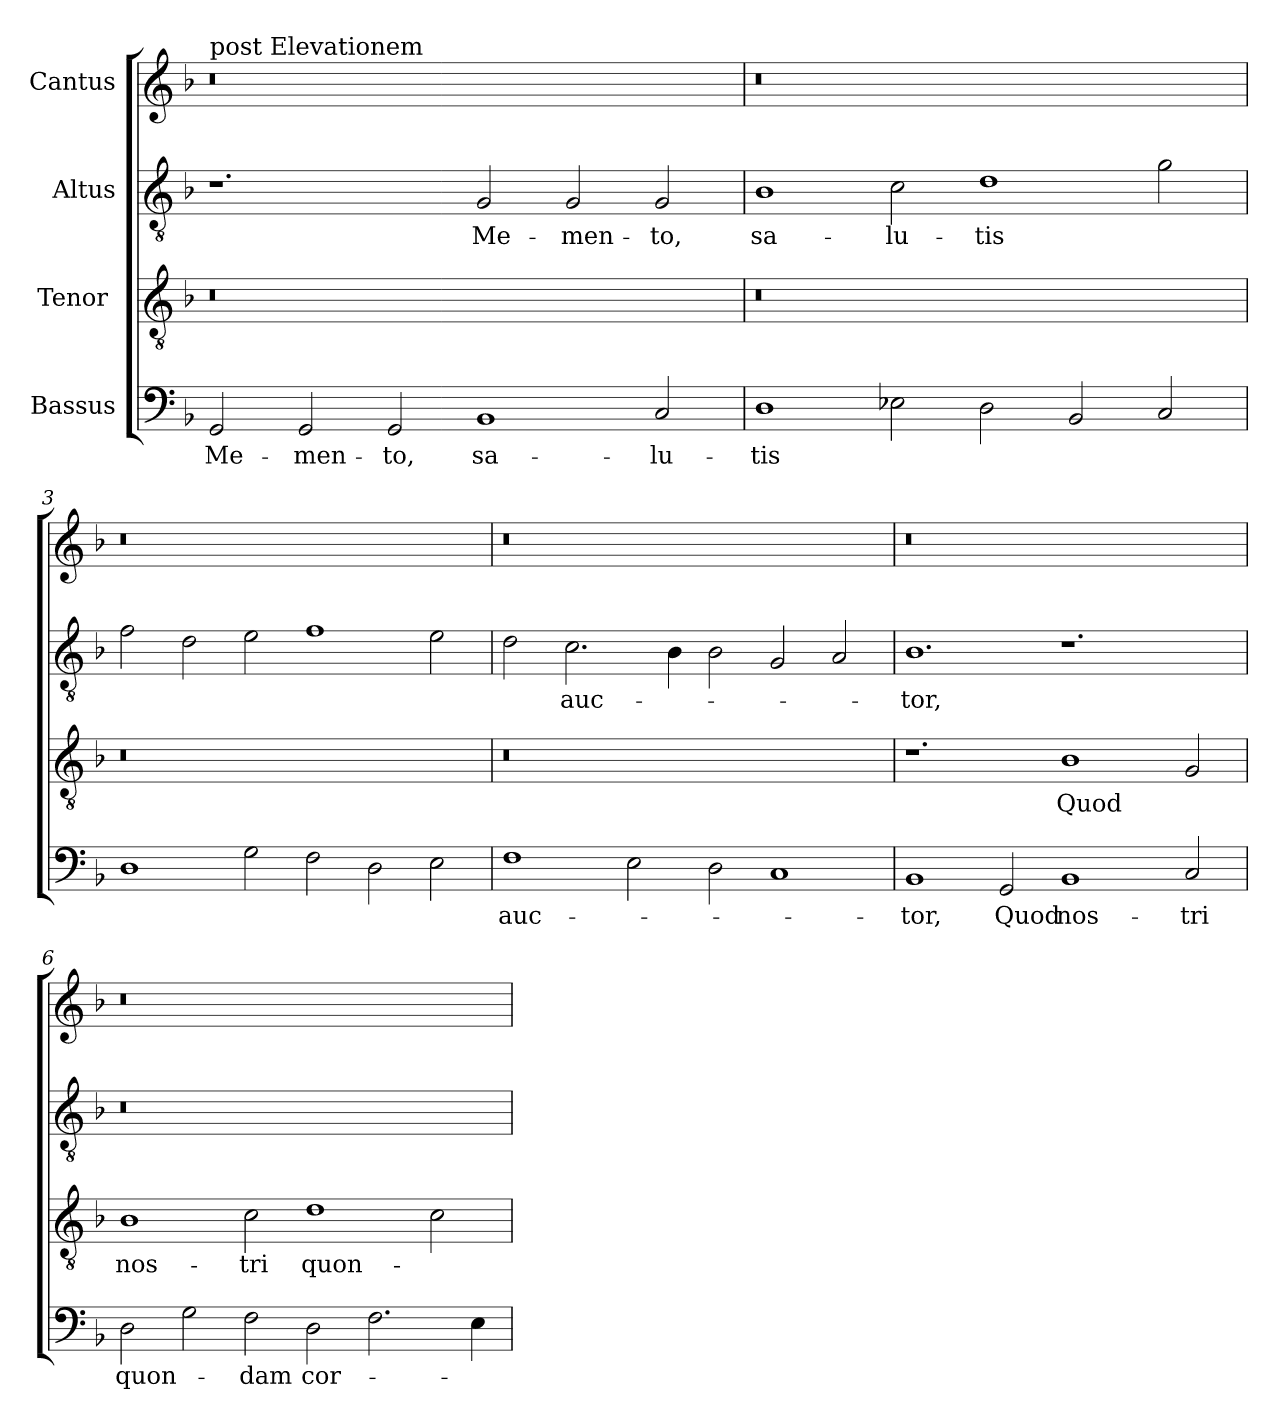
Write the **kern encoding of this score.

**kern	**text	**kern	**text	**kern	**text	**kern
*part4	*part4	*part3	*part3	*part2	*part2	*part1
*staff4	*staff4	*staff3	*staff3	*staff2	*staff2	*staff1
*I"Bassus	*	*I"Tenor 	*	*I"Altus	*	*I"Cantus
*clefF4	*	*clefGv2	*	*clefGv2	*	*clefG2
*k[b-]	*	*k[b-]	*	*k[b-]	*	*k[b-]
*F:	*	*F:	*	*F:	*	*F:
=1	=1	=1	=1	=1	=1	=1
!	!	!	!	!	!	!LO:TX:a:t=post Elevationem
2GG/	Me-	0r	.	1.r	.	0r
2GG/	-men-	.	.	.	.	.
2GG/	-to,	.	.	.	.	.
1BB-/	sa-	.	.	2G/	Me-	.
.	.	1ryy	.	2G/	-men-	1ryy
2C/	-lu-	.	.	2G/	-to,	.
=2	=2	=2	=2	=2	=2	=2
1D\	-tis	0r	.	1B-\	sa-	0r
2E-X\	.	.	.	2c\	-lu-	.
2D\	.	.	.	1d\	-tis	.
2BB-/	.	1ryy	.	.	.	1ryy
2C/	.	.	.	2g\	.	.
=3	=3	=3	=3	=3	=3	=3
1D\	.	0r	.	2f\	.	0r
.	.	.	.	2d\	.	.
2G\	.	.	.	2e\	.	.
2F\	.	.	.	1f\	.	.
2D\	.	1ryy	.	.	.	1ryy
2E\	.	.	.	2e\	.	.
!!LO:LB:g=z
=4	=4	=4	=4	=4	=4	=4
1F\	auc-	0r	.	2d\	.	0r
.	.	.	.	2.c\	auc-	.
2E\	.	.	.	.	.	.
.	.	.	.	4B-\	.	.
2D\	.	.	.	2B-\	.	.
1C/	.	1ryy	.	2G/	.	1ryy
.	.	.	.	2A/	.	.
=5	=5	=5	=5	=5	=5	=5
1BB-/	-tor,	1.r	.	1.B-\	-tor,	0r
2GG/	Quod	.	.	.	.	.
1BB-/	nos-	1B-\	Quod	1.r	.	.
.	.	.	.	.	.	1ryy
2C/	-tri	2G/	.	.	.	.
=6	=6	=6	=6	=6	=6	=6
2D\	quon-	1B-\	nos-	0r	.	0r
2G\	.	.	.	.	.	.
2F\	-dam	2c\	-tri	.	.	.
2D\	cor-	1d\	quon-	.	.	.
2.F\	.	.	.	1ryy	.	1ryy
.	.	2c\	.	.	.	.
4E\	.	.	.	.	.	.
=	=	=	=	=	=	=
*-	*-	*-	*-	*-	*-	*-
